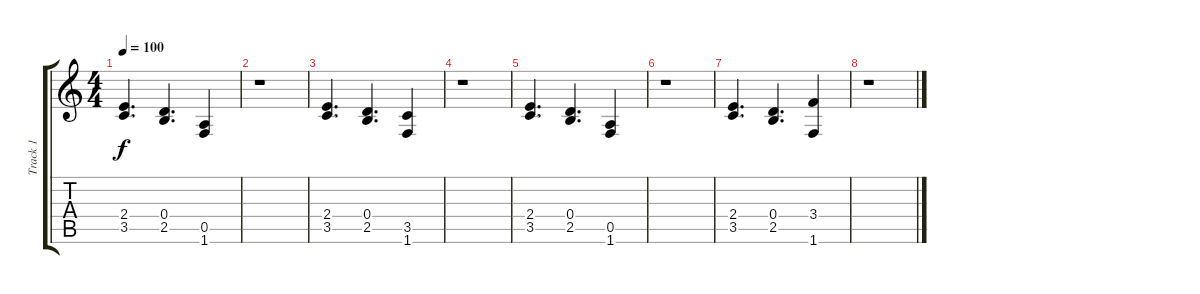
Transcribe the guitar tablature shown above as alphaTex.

\track ("Track 1" "Track 1") {instrument acousticguitarsteel}
\staff {score tabs}
\tuning (E4 B3 G3 D3 A2 E2) {hide}
\ts (4 4)
\tempo 100
\clef g2
\ks c
(2.4 3.5).4{d dy f} (0.4 2.5).4{d} (0.5 1.6).4 |
r.1 |
(2.4 3.5).4{d} (0.4 2.5).4{d} (3.5 1.6).4 |
r.1 |
(2.4 3.5).4{d} (0.4 2.5).4{d} (0.5 1.6).4 |
r.1 |
(2.4 3.5).4{d} (0.4 2.5).4{d} (3.4 1.6).4 |
r.1
